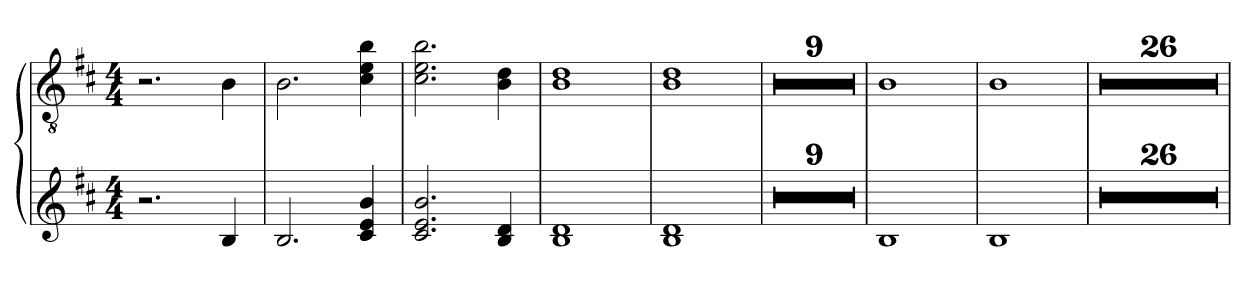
**kern	**kern
*part2	*part1
*staff2	*staff1
*stria6	*
*	*clefGv2
*k[f#c#]	*k[f#c#]
*D:	*D:
*M4/4	*M4/4
*MM78	*MM78
=1	=1
2.r	2.r
4B	4B
=2	=2
2.B	2.B
4b 4c# 4e	4b 4c# 4e
=3	=3
2.b 2.c# 2.e	2.b 2.c# 2.e
4d 4B	4d 4B
=4	=4
1d 1B	1d 1B
=5	=5
1d 1B	1d 1B
=6	=6
1r	1r
=7	=7
1r	1r
=8	=8
1r	1r
=9	=9
1r	1r
=10	=10
1r	1r
=11	=11
1r	1r
=12	=12
1r	1r
=13	=13
1r	1r
=14	=14
1r	1r
=15	=15
1B	1B
=16	=16
1B	1B
=17	=17
1r	1r
=18	=18
1r	1r
=19	=19
1r	1r
=20	=20
1r	1r
=21	=21
1r	1r
=22	=22
1r	1r
=23	=23
1r	1r
=24	=24
1r	1r
=25	=25
1r	1r
=26	=26
1r	1r
=27	=27
1r	1r
=28	=28
1r	1r
=29	=29
1r	1r
=30	=30
1r	1r
=31	=31
1r	1r
=32	=32
1r	1r
=33	=33
1r	1r
=34	=34
1r	1r
=35	=35
1r	1r
=36	=36
1r	1r
=37	=37
1r	1r
=38	=38
1r	1r
=39	=39
1r	1r
=40	=40
1r	1r
=41	=41
1r	1r
=42	=42
1r	1r
=	=
*-	*-
